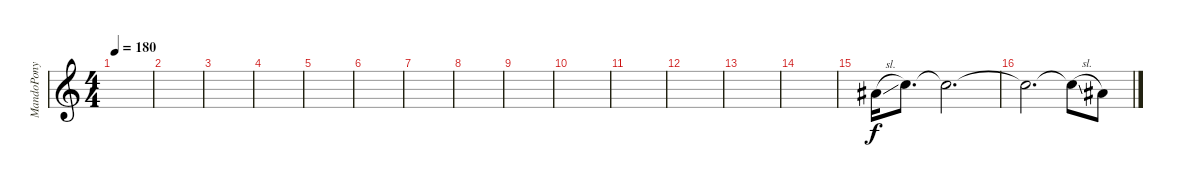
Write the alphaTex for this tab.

\track ("MandoPony (backing)" "MandoPony ") {instrument englishhorn}
\staff {score}
\tuning (E4 B3 G3 D3 A2 E2) {hide}
\ts (4 4)
\tempo 180
\clef g2
\ks c
|
|
|
|
|
|
|
|
|
|
|
|
|
|
6.1{sl}.16 8.1.8{d} 8.1{t}.2{d} |
8.1{t}.2{d} 8.1{sl t}.8 6.1.8
